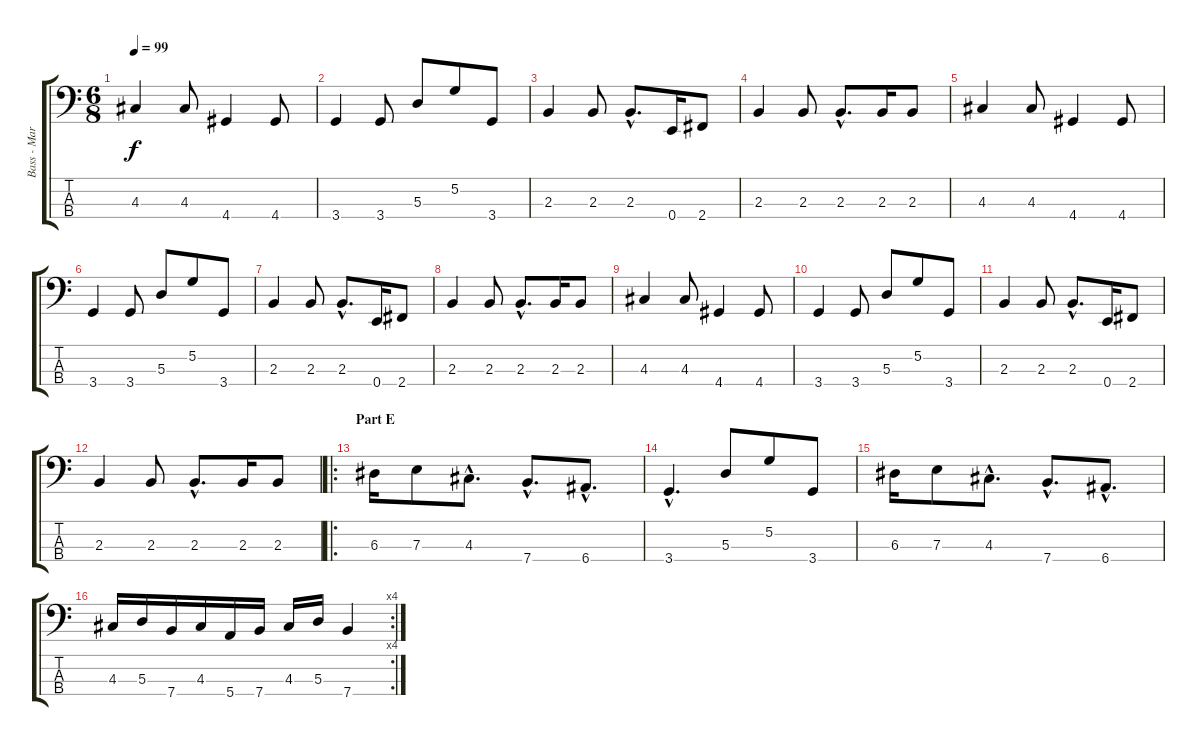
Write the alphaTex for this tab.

\track ("Bass - Martin Lopez" "Bass - Mar") {instrument electricbassfinger}
\staff {score tabs}
\tuning (G2 D2 A1 E1) {hide}
\ts (6 8)
\tempo 99
\clef f4
\ks c
4.3.4{dy f} 4.3.8 4.4.4 4.4.8 |
3.4.4 3.4.8 5.3.8 5.2.8 3.4.8 |
2.3.4 2.3.8 2.3{hac}.8{d} 0.4.16 2.4.8 |
2.3.4 2.3.8 2.3{hac}.8{d} 2.3.16 2.3.8 |
4.3.4 4.3.8 4.4.4 4.4.8 |
3.4.4 3.4.8 5.3.8 5.2.8 3.4.8 |
2.3.4 2.3.8 2.3{hac}.8{d} 0.4.16 2.4.8 |
2.3.4 2.3.8 2.3{hac}.8{d} 2.3.16 2.3.8 |
4.3.4 4.3.8 4.4.4 4.4.8 |
3.4.4 3.4.8 5.3.8 5.2.8 3.4.8 |
2.3.4 2.3.8 2.3{hac}.8{d} 0.4.16 2.4.8 |
2.3.4 2.3.8 2.3{hac}.8{d} 2.3.16 2.3.8 |
\ro
\section ("" "Part E")
6.3.16 7.3.8 4.3{hac}.8{d} 7.4{hac}.8{d} 6.4{hac}.8{d} |
3.4{hac}.4{d} 5.3.8 5.2.8 3.4.8 |
6.3.16 7.3.8 4.3{hac}.8{d} 7.4{hac}.8{d} 6.4{hac}.8{d} |
\rc 4
4.3.16 5.3.16 7.4.16 4.3.16 5.4.16 7.4.16 4.3.16 5.3.16 7.4.4
